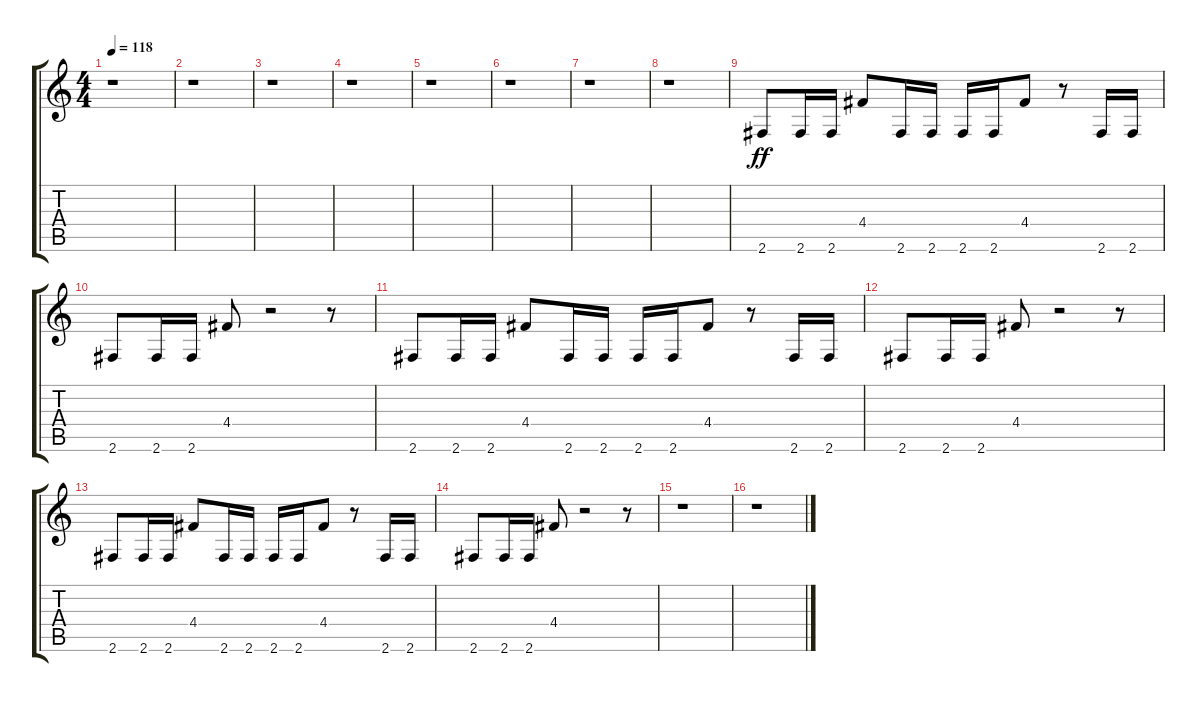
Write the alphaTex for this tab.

\track "" {instrument distortionguitar}
\staff {score tabs}
\tuning (E4 B3 G3 D3 A2 E2) {hide}
\ts (4 4)
\tempo 118
\clef g2
\ks c
r.1{dy ff} |
r.1 |
r.1 |
r.1 |
r.1 |
r.1 |
r.1 |
r.1 |
2.6.8 2.6.16 2.6.16 4.4.8 2.6.16 2.6.16 2.6.16 2.6.16 4.4.8 r.8 2.6.16 2.6.16 |
2.6.8 2.6.16 2.6.16 4.4.8 r.2 r.8 |
2.6.8 2.6.16 2.6.16 4.4.8 2.6.16 2.6.16 2.6.16 2.6.16 4.4.8 r.8 2.6.16 2.6.16 |
2.6.8 2.6.16 2.6.16 4.4.8 r.2 r.8 |
2.6.8 2.6.16 2.6.16 4.4.8 2.6.16 2.6.16 2.6.16 2.6.16 4.4.8 r.8 2.6.16 2.6.16 |
2.6.8 2.6.16 2.6.16 4.4.8 r.2 r.8 |
r.1 |
r.1
